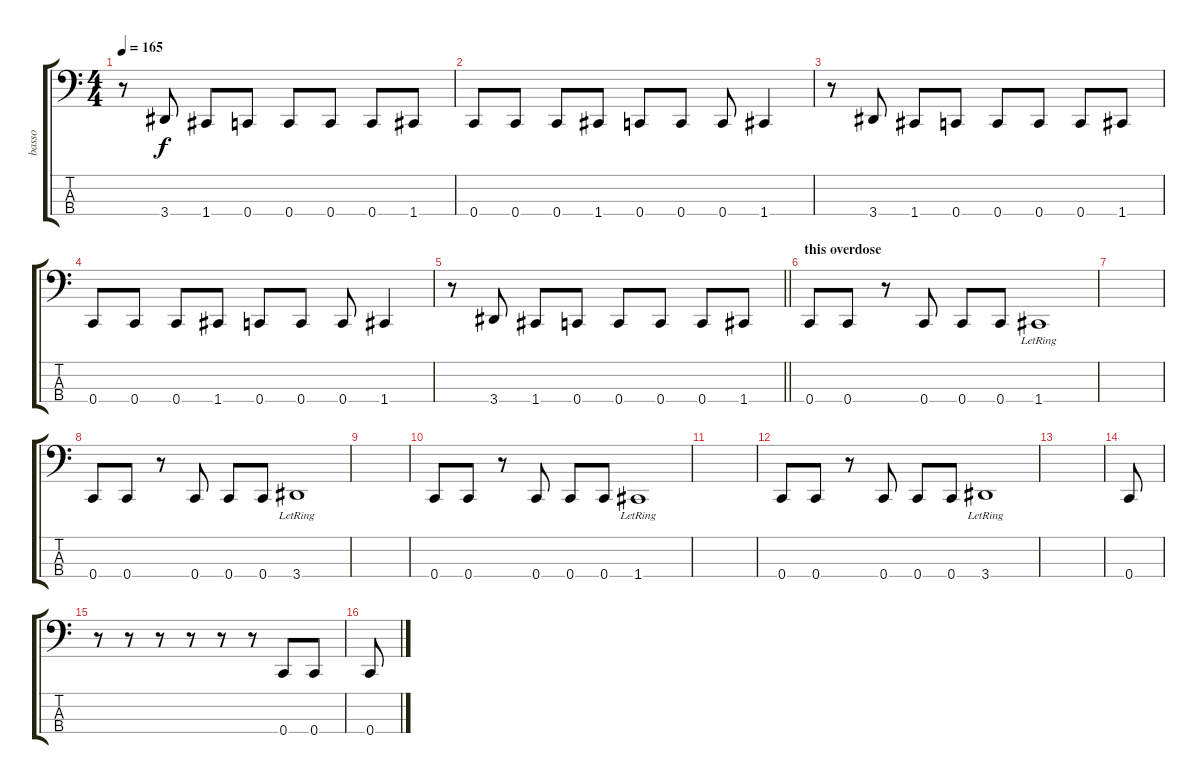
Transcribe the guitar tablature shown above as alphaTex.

\track ("basso" "basso") {instrument electricbasspick}
\staff {score tabs}
\tuning (F2 C2 G1 C1) {hide}
\ts (4 4)
\tempo 165
\clef f4
\ks c
r.8{dy f} 3.4.8 1.4.8 0.4.8 0.4.8 0.4.8 0.4.8 1.4.8 |
0.4.8 0.4.8 0.4.8 1.4.8 0.4.8 0.4.8 0.4.8 1.4.4 |
r.8 3.4.8 1.4.8 0.4.8 0.4.8 0.4.8 0.4.8 1.4.8 |
0.4.8 0.4.8 0.4.8 1.4.8 0.4.8 0.4.8 0.4.8 1.4.4 |
\barLineRight lightlight
r.8 3.4.8 1.4.8 0.4.8 0.4.8 0.4.8 0.4.8 1.4.8 |
\section ("" "this overdose")
0.4.8 0.4.8 r.8 0.4.8 0.4.8 0.4.8 1.4{lr}.1 |
|
0.4.8 0.4.8 r.8 0.4.8 0.4.8 0.4.8 3.4{lr}.1 |
|
0.4.8 0.4.8 r.8 0.4.8 0.4.8 0.4.8 1.4{lr}.1 |
|
0.4.8 0.4.8 r.8 0.4.8 0.4.8 0.4.8 3.4{lr}.1 |
|
0.4.8 |
r.8 r.8 r.8 r.8 r.8 r.8 0.4.8 0.4.8 |
0.4.8
